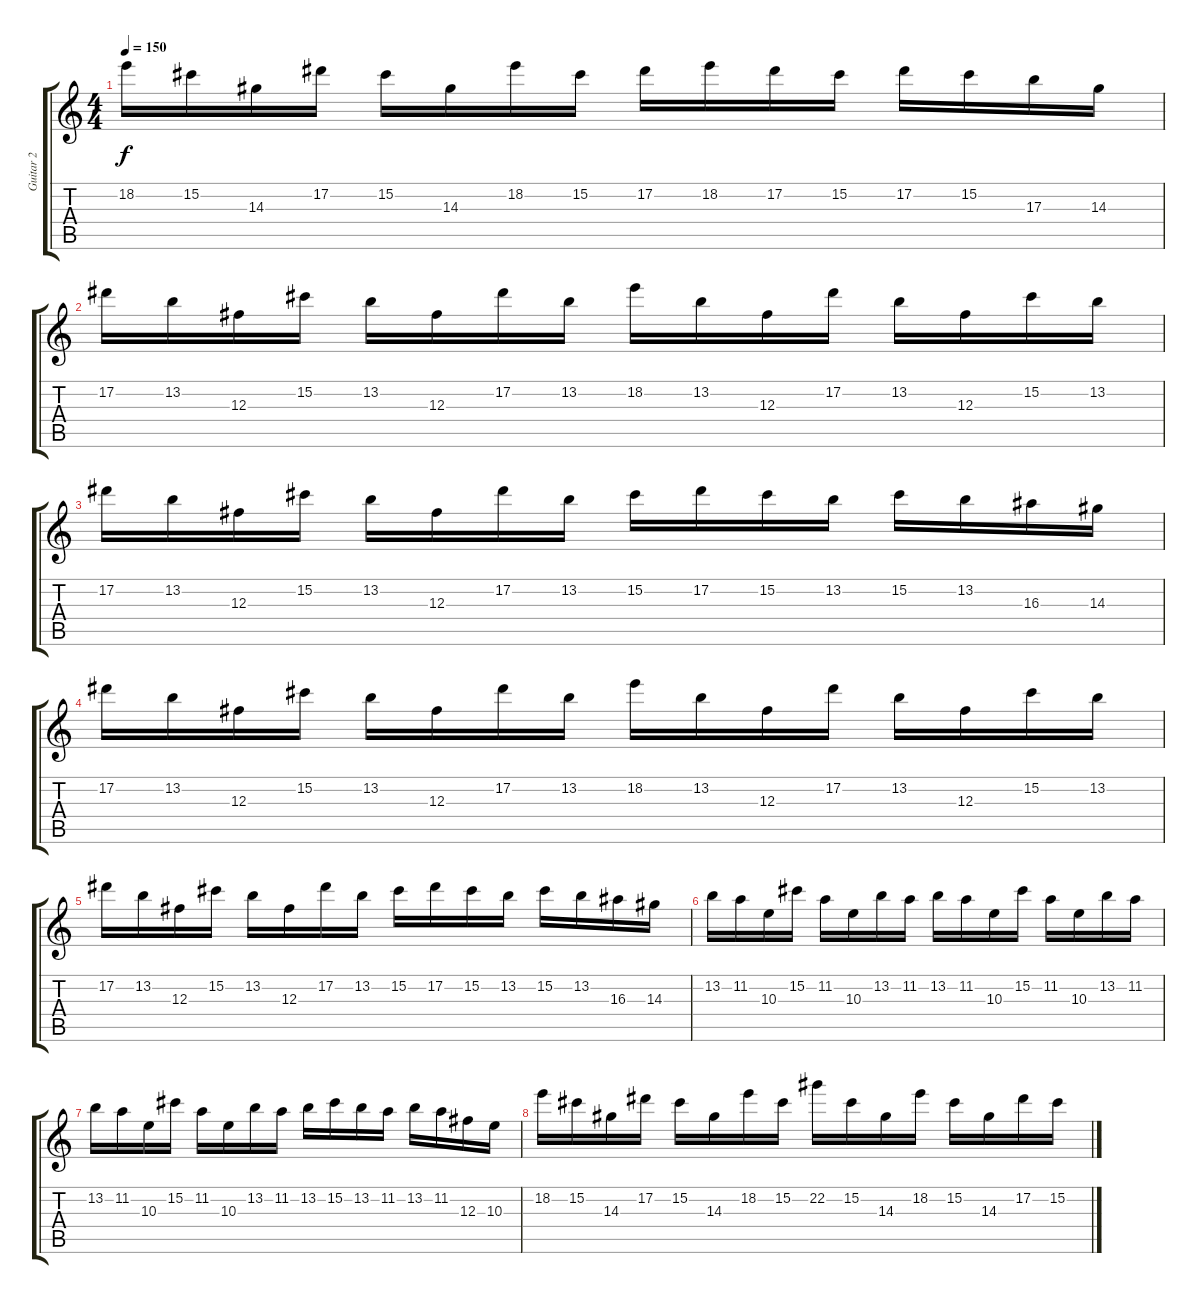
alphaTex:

\track ("Guitar 2" "Guitar 2") {instrument distortionguitar}
\staff {score tabs}
\tuning (Eb4 Bb3 Gb3 Db3 Ab2 Eb2) {hide}
\ts (4 4)
\tempo 150
\clef g2
\ks c
18.2.16{dy f} 15.2.16 14.3.16 17.2.16 15.2.16 14.3.16 18.2.16 15.2.16 17.2.16 18.2.16 17.2.16 15.2.16 17.2.16 15.2.16 17.3.16 14.3.16 |
17.2.16 13.2.16 12.3.16 15.2.16 13.2.16 12.3.16 17.2.16 13.2.16 18.2.16 13.2.16 12.3.16 17.2.16 13.2.16 12.3.16 15.2.16 13.2.16 |
17.2.16 13.2.16 12.3.16 15.2.16 13.2.16 12.3.16 17.2.16 13.2.16 15.2.16 17.2.16 15.2.16 13.2.16 15.2.16 13.2.16 16.3.16 14.3.16 |
17.2.16 13.2.16 12.3.16 15.2.16 13.2.16 12.3.16 17.2.16 13.2.16 18.2.16 13.2.16 12.3.16 17.2.16 13.2.16 12.3.16 15.2.16 13.2.16 |
17.2.16 13.2.16 12.3.16 15.2.16 13.2.16 12.3.16 17.2.16 13.2.16 15.2.16 17.2.16 15.2.16 13.2.16 15.2.16 13.2.16 16.3.16 14.3.16 |
13.2.16 11.2.16 10.3.16 15.2.16 11.2.16 10.3.16 13.2.16 11.2.16 13.2.16 11.2.16 10.3.16 15.2.16 11.2.16 10.3.16 13.2.16 11.2.16 |
13.2.16 11.2.16 10.3.16 15.2.16 11.2.16 10.3.16 13.2.16 11.2.16 13.2.16 15.2.16 13.2.16 11.2.16 13.2.16 11.2.16 12.3.16 10.3.16 |
18.2.16 15.2.16 14.3.16 17.2.16 15.2.16 14.3.16 18.2.16 15.2.16 22.2.16 15.2.16 14.3.16 18.2.16 15.2.16 14.3.16 17.2.16 15.2.16
